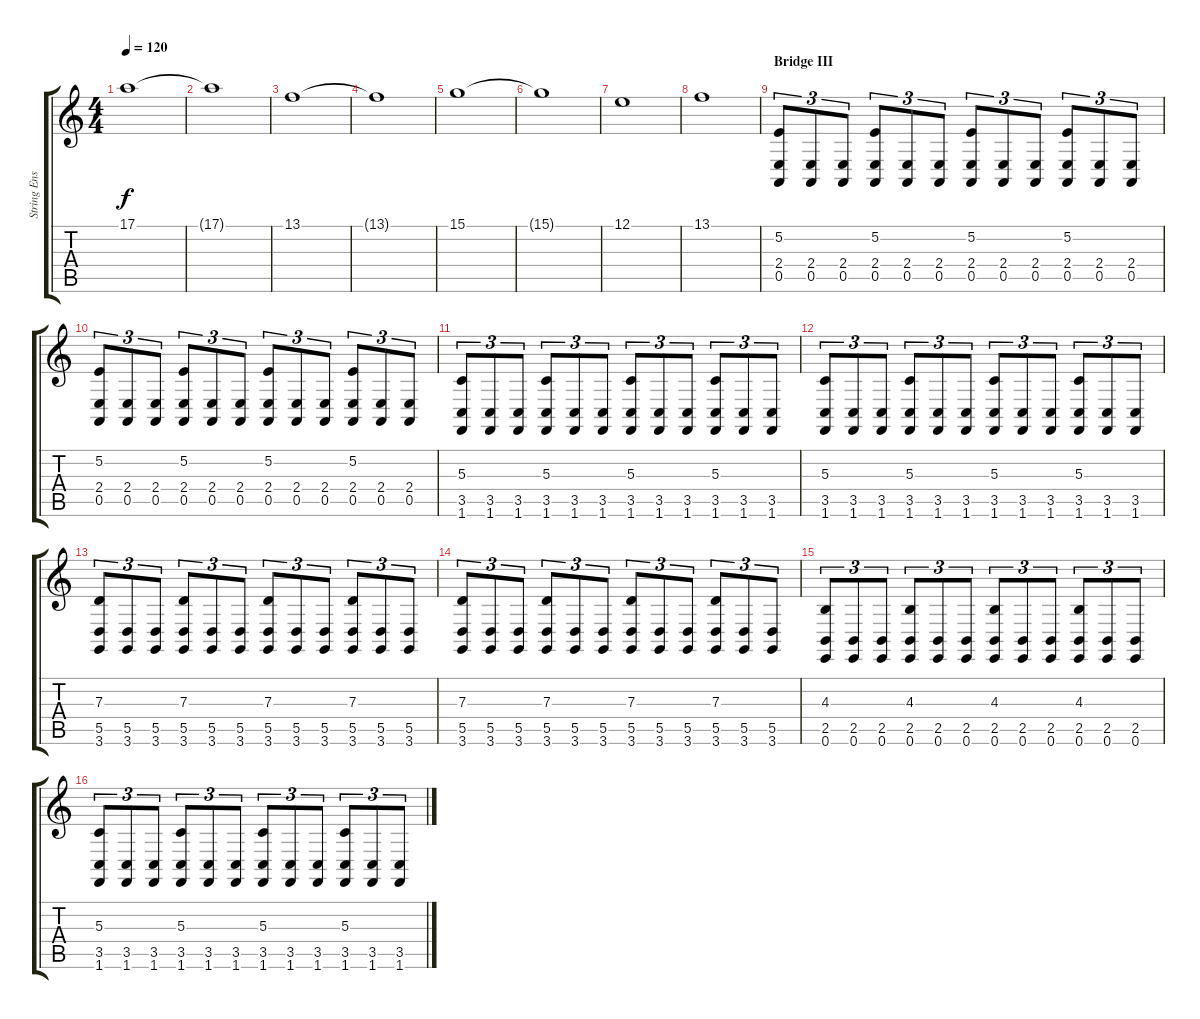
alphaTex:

\track ("String Ensemble 2" "String Ens") {instrument stringensemble1}
\staff {score tabs}
\tuning (E4 B3 G3 D3 A2 E2) {hide}
\ts (4 4)
\tempo 120
\clef g2
\ks c
17.1.1{dy f instrument synthstrings2} |
17.1{t}.1 |
13.1.1 |
13.1{t}.1 |
15.1.1 |
15.1{t}.1 |
12.1.1 |
13.1.1 |
\section ("" "Bridge III")
(5.2 2.4 0.5).8{tu (3 2) volume 12 instrument stringensemble1} (2.4 0.5).8{tu (3 2)} (2.4 0.5).8{tu (3 2)} (5.2 2.4 0.5).8{tu (3 2)} (2.4 0.5).8{tu (3 2)} (2.4 0.5).8{tu (3 2)} (5.2 2.4 0.5).8{tu (3 2)} (2.4 0.5).8{tu (3 2)} (2.4 0.5).8{tu (3 2)} (5.2 2.4 0.5).8{tu (3 2)} (2.4 0.5).8{tu (3 2)} (2.4 0.5).8{tu (3 2)} |
(5.2 2.4 0.5).8{tu (3 2)} (2.4 0.5).8{tu (3 2)} (2.4 0.5).8{tu (3 2)} (5.2 2.4 0.5).8{tu (3 2)} (2.4 0.5).8{tu (3 2)} (2.4 0.5).8{tu (3 2)} (5.2 2.4 0.5).8{tu (3 2)} (2.4 0.5).8{tu (3 2)} (2.4 0.5).8{tu (3 2)} (5.2 2.4 0.5).8{tu (3 2)} (2.4 0.5).8{tu (3 2)} (2.4 0.5).8{tu (3 2)} |
(5.3 3.5 1.6).8{tu (3 2)} (3.5 1.6).8{tu (3 2)} (3.5 1.6).8{tu (3 2)} (5.3 3.5 1.6).8{tu (3 2)} (3.5 1.6).8{tu (3 2)} (3.5 1.6).8{tu (3 2)} (5.3 3.5 1.6).8{tu (3 2)} (3.5 1.6).8{tu (3 2)} (3.5 1.6).8{tu (3 2)} (5.3 3.5 1.6).8{tu (3 2)} (3.5 1.6).8{tu (3 2)} (3.5 1.6).8{tu (3 2)} |
(5.3 3.5 1.6).8{tu (3 2)} (3.5 1.6).8{tu (3 2)} (3.5 1.6).8{tu (3 2)} (5.3 3.5 1.6).8{tu (3 2)} (3.5 1.6).8{tu (3 2)} (3.5 1.6).8{tu (3 2)} (5.3 3.5 1.6).8{tu (3 2)} (3.5 1.6).8{tu (3 2)} (3.5 1.6).8{tu (3 2)} (5.3 3.5 1.6).8{tu (3 2)} (3.5 1.6).8{tu (3 2)} (3.5 1.6).8{tu (3 2)} |
(7.3 5.5 3.6).8{tu (3 2)} (5.5 3.6).8{tu (3 2)} (5.5 3.6).8{tu (3 2)} (7.3 5.5 3.6).8{tu (3 2)} (5.5 3.6).8{tu (3 2)} (5.5 3.6).8{tu (3 2)} (7.3 5.5 3.6).8{tu (3 2)} (5.5 3.6).8{tu (3 2)} (5.5 3.6).8{tu (3 2)} (7.3 5.5 3.6).8{tu (3 2)} (5.5 3.6).8{tu (3 2)} (5.5 3.6).8{tu (3 2)} |
(7.3 5.5 3.6).8{tu (3 2)} (5.5 3.6).8{tu (3 2)} (5.5 3.6).8{tu (3 2)} (7.3 5.5 3.6).8{tu (3 2)} (5.5 3.6).8{tu (3 2)} (5.5 3.6).8{tu (3 2)} (7.3 5.5 3.6).8{tu (3 2)} (5.5 3.6).8{tu (3 2)} (5.5 3.6).8{tu (3 2)} (7.3 5.5 3.6).8{tu (3 2)} (5.5 3.6).8{tu (3 2)} (5.5 3.6).8{tu (3 2)} |
(4.3 2.5 0.6).8{tu (3 2)} (2.5 0.6).8{tu (3 2)} (2.5 0.6).8{tu (3 2)} (4.3 2.5 0.6).8{tu (3 2)} (2.5 0.6).8{tu (3 2)} (2.5 0.6).8{tu (3 2)} (4.3 2.5 0.6).8{tu (3 2)} (2.5 0.6).8{tu (3 2)} (2.5 0.6).8{tu (3 2)} (4.3 2.5 0.6).8{tu (3 2)} (2.5 0.6).8{tu (3 2)} (2.5 0.6).8{tu (3 2)} |
(5.3 3.5 1.6).8{tu (3 2)} (3.5 1.6).8{tu (3 2)} (3.5 1.6).8{tu (3 2)} (5.3 3.5 1.6).8{tu (3 2)} (3.5 1.6).8{tu (3 2)} (3.5 1.6).8{tu (3 2)} (5.3 3.5 1.6).8{tu (3 2)} (3.5 1.6).8{tu (3 2)} (3.5 1.6).8{tu (3 2)} (5.3 3.5 1.6).8{tu (3 2)} (3.5 1.6).8{tu (3 2)} (3.5 1.6).8{tu (3 2)}
